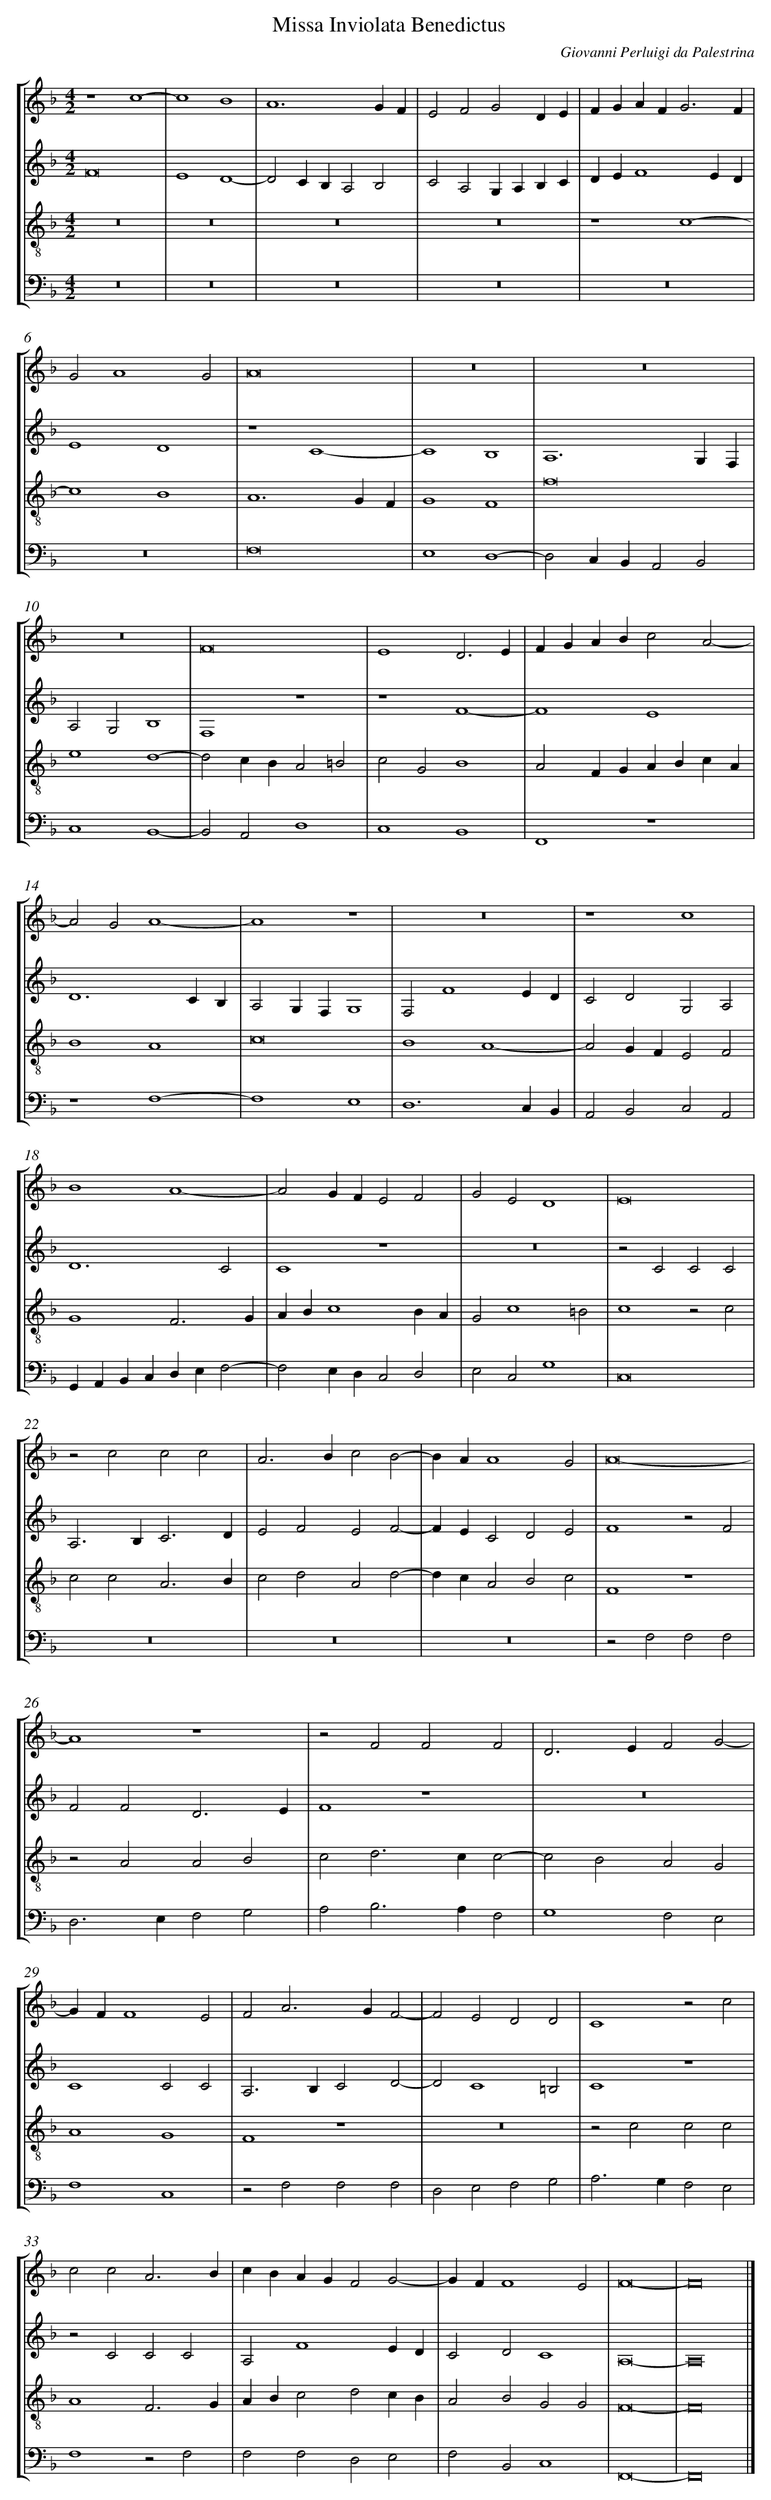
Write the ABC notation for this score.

X:1
T: Missa Inviolata Benedictus
C: Giovanni Perluigi da Palestrina
L: 1/4
M: 4/2
%%staves [1 2 3 4]
V: 1 clef=treble
V: 2 clef=treble
V: 3 clef=treble-8
V: 4 clef=bass
K: F
[V:1] z4c4- |
[V:2] F8 |
[V:3] z8 |
[V:4] z8 |
[V:1] c4B4 |
[V:2] E4D4- |
[V:3] z8 |
[V:4] z8 |
[V:1] A6GF |
[V:2] D2CB,A,2B,2 |
[V:3] z8 |
[V:4] z8 |
[V:1] E2F2G2DE |
[V:2] C2A,2G,A,B,C |
[V:3] z8 |
[V:4] z8 |
[V:1] FGAF2<G2F |
[V:2] DEF4ED |
[V:3] z4c4- |
[V:4] z8 |
[V:1] G2A4G2 |
[V:2] E4D4 |
[V:3] c4B4 |
[V:4] z8 |
[V:1] A8 |
[V:2] z4C4- |
[V:3] A6GF |
[V:4] F,8 |
[V:1] z8 |
[V:2] C4B,4 |
[V:3] G4F4 |
[V:4] E,4D,4- |
[V:1] z8 |
[V:2] A,6G,F, |
[V:3] f8 |
[V:4] D,2C,B,,A,,2B,,2 |
[V:1] z8 |
[V:2] A,2G,2B,4 |
[V:3] e4d4- |
[V:4] C,4B,,4- |
[V:1] F8 |
[V:2] F,4z4 |
[V:3] d2cBA2=B2 |
[V:4] B,,2A,,2D,4 |
[V:1] E4D3E |
[V:2] z4F4- |
[V:3] c2G2B4 |
[V:4] C,4B,,4 |
[V:1] FGABc2A2- |
[V:2] F4E4 |
[V:3] A2FGABcA |
[V:4] F,,4z4 |
[V:1] A2G2A4- |
[V:2] D6CB, |
[V:3] B4A4 |
[V:4] z4F,4- |
[V:1] A4z4 |
[V:2] A,2G,F,G,4 |
[V:3] c8 |
[V:4] F,4E,4 |
[V:1] z8 |
[V:2] F,2F4ED |
[V:3] B4A4- |
[V:4] D,6C,B,, |
[V:1] z4c4 |
[V:2] C2D2G,2A,2 |
[V:3] A2GFE2F2 |
[V:4] A,,2B,,2C,2A,,2 |
[V:1] B4A4- |
[V:2] D6C2 |
[V:3] G4F3G |
[V:4] G,,A,,B,,C,D,E,F,2- |
[V:1] A2GFE2F2 |
[V:2] C4z4 |
[V:3] ABc4BA |
[V:4] F,2E,D,C,2D,2 |
[V:1] G2E2D4 |
[V:2] z8 |
[V:3] G2c4=B2 |
[V:4] E,2C,2G,4 |
[V:1] E8 |
[V:2] z2C2C2C2 |
[V:3] c4z2c2 |
[V:4] C,8 |
[V:1] z2c2c2c2 |
[V:2] A,2>B,2C3D |
[V:3] c2c2A3B |
[V:4] z8 |
[V:1] A2>B2c2B2- |
[V:2] E2F2E2F2- |
[V:3] c2d2A2d2- |
[V:4] z8 |
[V:1] BAA4G2 |
[V:2] FEC2D2E2 |
[V:3] dcA2B2c2 |
[V:4] z8 |
[V:1] A8- |
[V:2] F4z2F2 |
[V:3] F4z4 |
[V:4] z2F,2F,2F,2 |
[V:1] A4z4 |
[V:2] F2F2D3E |
[V:3] z2A2A2B2 |
[V:4] D,2>E,2F,2G,2 |
[V:1] z2F2F2F2 |
[V:2] F4z4 |
[V:3] c2d2>c2c2- |
[V:4] A,2B,2>A,2F,2 |
[V:1] D2>E2F2G2- |
[V:2] z8 |
[V:3] c2B2A2G2 |
[V:4] G,4F,2E,2 |
[V:1] GFF4E2 |
[V:2] C4C2C2 |
[V:3] A4G4 |
[V:4] F,4C,4 |
[V:1] F2A2>G2F2- |
[V:2] A,2>B,2C2D2- |
[V:3] F4z4 |
[V:4] z2F,2F,2F,2 |
[V:1] F2E2D2D2 |
[V:2] D2C4=B,2 |
[V:3] z8 |
[V:4] D,2E,2F,2G,2 |
[V:1] C4z2c2 |
[V:2] C4z4 |
[V:3] z2c2c2c2 |
[V:4] A,2>G,2F,2E,2 |
[V:1] c2c2A3B |
[V:2] z2C2C2C2 |
[V:3] A4F3G |
[V:4] F,4z2F,2 |
[V:1] cBAGF2G2- |
[V:2] A,2F4ED |
[V:3] ABc2d2cB |
[V:4] F,2F,2D,2E,2 |
[V:1] GFF4E2 |
[V:2] C2D2C4 |
[V:3] A2B2G2G2 |
[V:4] F,2B,,2C,4 |
[V:1] F8- |
[V:2] A,8- |
[V:3] F8- |
[V:4] F,,8- |
[V:1] F8 |]
[V:2] A,8 |]
[V:3] F8 |]
[V:4] F,,8 |]
